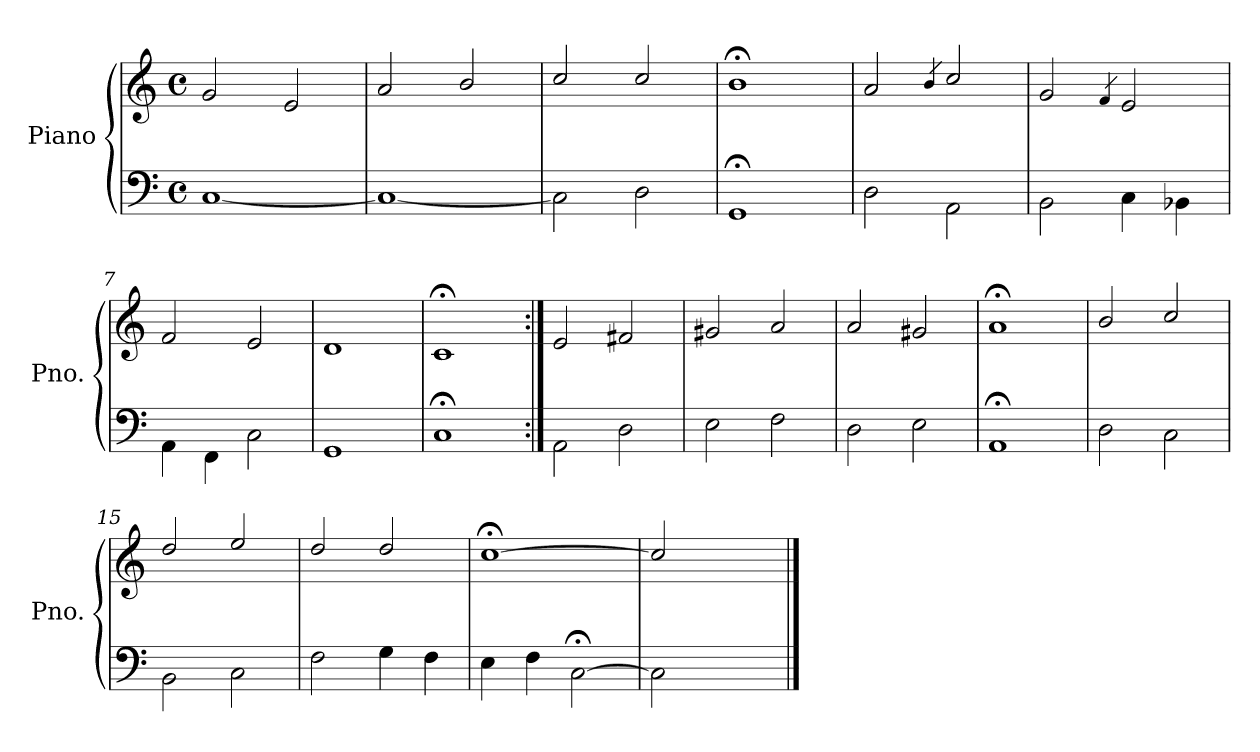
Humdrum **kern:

**kern	**kern
*part1	*part1
*staff2	*staff1
*I"Piano	*
*I'Pno.	*
*clefF4	*clefG2
*k[]	*k[]
*M4/4	*M4/4
*met(c)	*met(c)
=1	=1
[<1C	2g/
.	2e/
=2	=2
1C_	2a/
.	2b/
=3	=3
2C\]	2cc/
2D\	2cc/
=4	=4
1GG;	1b;<
=5	=5
2D\	2a/
.	4qb/
2AA\	2cc/
=6	=6
2BB\	2g/
.	4qf/
4C\	2e/
4BB-X\	.
=7	=7
4AA\	2f/
4FF\	.
2C\	2e/
=8	=8
1GG	1d
=9	=9
1C;	1c;<
!!LO:LB:g=z
=10:|!	=10:|!
2AA\	2e/
2D\	2f#X/
=11	=11
2E\	2g#X/
2F\	2a/
=12	=12
2D\	2a/
2E\	2g#X/
=13	=13
1AA;	1a;<
=14	=14
2D\	2b/
2C\	2cc/
=15	=15
2BB\	2dd/
2C\	2ee/
=16	=16
2F\	2dd/
4G\	2dd/
4F\	.
=17	=17
4E\	[<1cc;<
4F\	.
[<2C;\	.
=18	=18
2C\]	2cc/]
2ryy	2ryy
==	==
*-	*-
